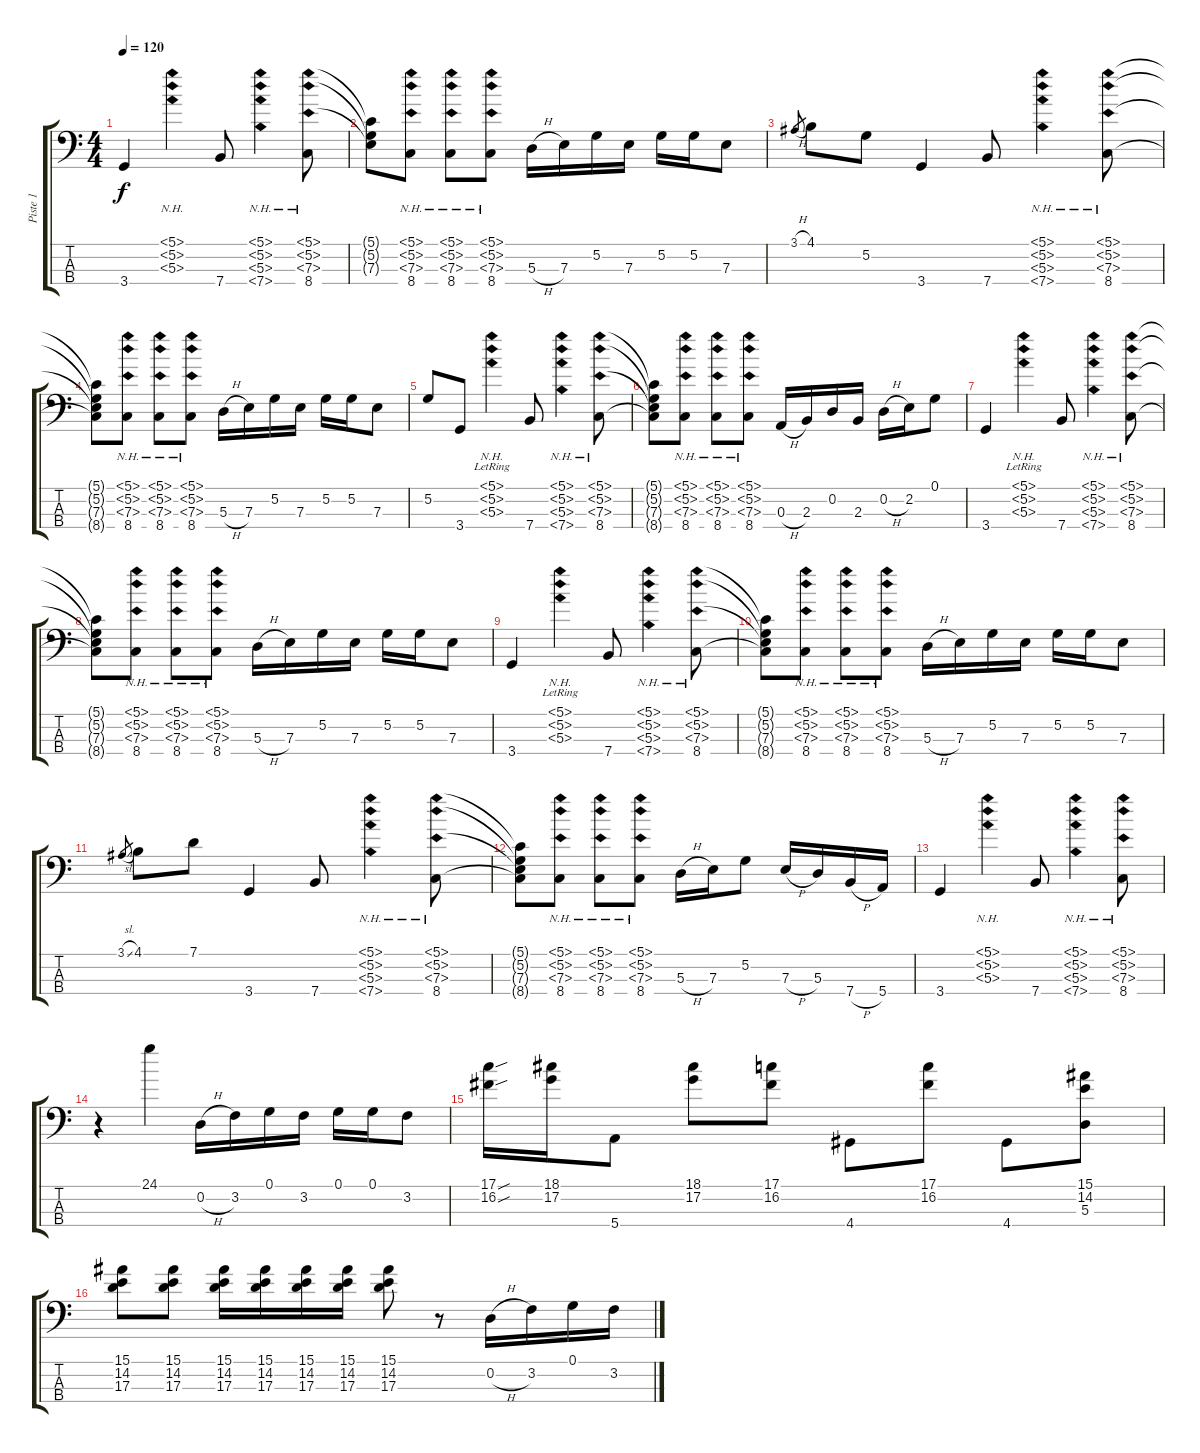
\track ("Piste 1" "Piste 1") {instrument slapbass1}
\staff {score tabs}
\tuning (G2 D2 A1 E1) {hide}
\ts (4 4)
\tempo 120
\clef f4
\ks c
3.4.4{dy f} (5.1{nh} 5.2{nh} 5.3{nh}).4 7.4.8 (5.1{nh} 5.2{nh} 5.3{nh} 7.4{nh}).4 (5.1{nh} 5.2{nh} 7.3{nh} 8.4).8 |
(5.1{t} 5.2{t} 7.3{t}).8 (5.1{nh} 5.2{nh} 7.3{nh} 8.4).8 (5.1{nh} 5.2{nh} 7.3{nh} 8.4).8 (5.1{nh} 5.2{nh} 7.3{nh} 8.4).8 5.3{h}.16 7.3.16 5.2.16 7.3.16 5.2.16 5.2.16 7.3.8 |
3.1{h}.8{gr} 4.1.8 5.2.8 3.4.4 7.4.8 (5.1{nh} 5.2{nh} 5.3{nh} 7.4{nh}).4 (5.1{nh} 5.2{nh} 7.3{nh} 8.4).8 |
(5.1{t} 5.2{t} 7.3{t} 8.4{t}).8 (5.1{nh} 5.2{nh} 7.3{nh} 8.4).8 (5.1{nh} 5.2{nh} 7.3{nh} 8.4).8 (5.1{nh} 5.2{nh} 7.3{nh} 8.4).8 5.3{h}.16 7.3.16 5.2.16 7.3.16 5.2.16 5.2.16 7.3.8 |
5.2.8 3.4.8 (5.1{nh lr} 5.2{nh} 5.3{nh}).4 7.4.8 (5.1{nh} 5.2{nh} 5.3{nh} 7.4{nh}).4 (5.1{nh} 5.2{nh} 7.3{nh} 8.4).8 |
(5.1{t} 5.2{t} 7.3{t} 8.4{t}).8 (5.1{nh} 5.2{nh} 7.3{nh} 8.4).8 (5.1{nh} 5.2{nh} 7.3{nh} 8.4).8 (5.1{nh} 5.2{nh} 7.3{nh} 8.4).8 0.3{h}.16 2.3.16 0.2.16 2.3.16 0.2{h}.16 2.2.16 0.1.8 |
3.4.4 (5.1{nh} 5.2{nh} 5.3{nh lr}).4 7.4.8 (5.1{nh} 5.2{nh} 5.3{nh} 7.4{nh}).4 (5.1{nh} 5.2{nh} 7.3{nh} 8.4).8 |
(5.1{t} 5.2{t} 7.3{t} 8.4{t}).8 (5.1{nh} 5.2{nh} 7.3{nh} 8.4).8 (5.1{nh} 5.2{nh} 7.3{nh} 8.4).8 (5.1{nh} 5.2{nh} 7.3{nh} 8.4).8 5.3{h}.16 7.3.16 5.2.16 7.3.16 5.2.16 5.2.16 7.3.8 |
3.4.4 (5.1{nh} 5.2{nh} 5.3{nh lr}).4 7.4.8 (5.1{nh} 5.2{nh} 5.3{nh} 7.4{nh}).4 (5.1{nh} 5.2{nh} 7.3{nh} 8.4).8 |
(5.1{t} 5.2{t} 7.3{t} 8.4{t}).8 (5.1{nh} 5.2{nh} 7.3{nh} 8.4).8 (5.1{nh} 5.2{nh} 7.3{nh} 8.4).8 (5.1{nh} 5.2{nh} 7.3{nh} 8.4).8 5.3{h}.16 7.3.16 5.2.16 7.3.16 5.2.16 5.2.16 7.3.8 |
3.1{sl}.8{gr} 4.1.8 7.1.8 3.4.4 7.4.8 (5.1{nh} 5.2{nh} 5.3{nh} 7.4{nh}).4 (5.1{nh} 5.2{nh} 7.3{nh} 8.4).8 |
(5.1{t} 5.2{t} 7.3{t} 8.4{t}).8 (5.1{nh} 5.2{nh} 7.3{nh} 8.4).8 (5.1{nh} 5.2{nh} 7.3{nh} 8.4).8 (5.1{nh} 5.2{nh} 7.3{nh} 8.4).8 5.3{h}.16 7.3.16 5.2.8 7.3{h}.16 5.3.16 7.4{h}.16 5.4.16 |
3.4.4 (5.1{nh} 5.2{nh} 5.3{nh}).4 7.4.8 (5.1{nh} 5.2{nh} 5.3{nh} 7.4{nh}).4 (5.1{nh} 5.2{nh} 7.3{nh} 8.4).8 |
r.4 24.1.4 0.2{h}.16 3.2.16 0.1.16 3.2.16 0.1.16 0.1.16 3.2.8 |
(17.1{sou} 16.2{sou}).16 (18.1 17.2).16 5.4.8 (18.1 17.2).8 (17.1 16.2).8 4.4.8 (17.1 16.2).8 4.4.8 (15.1 14.2 5.3).8 |
(15.1 14.2 17.3).8 (15.1 14.2 17.3).8 (15.1 14.2 17.3).16 (15.1 14.2 17.3).16 (15.1 14.2 17.3).16 (15.1 14.2 17.3).16 (15.1 14.2 17.3).8 r.8 0.2{h}.16 3.2.16 0.1.16 3.2.16
